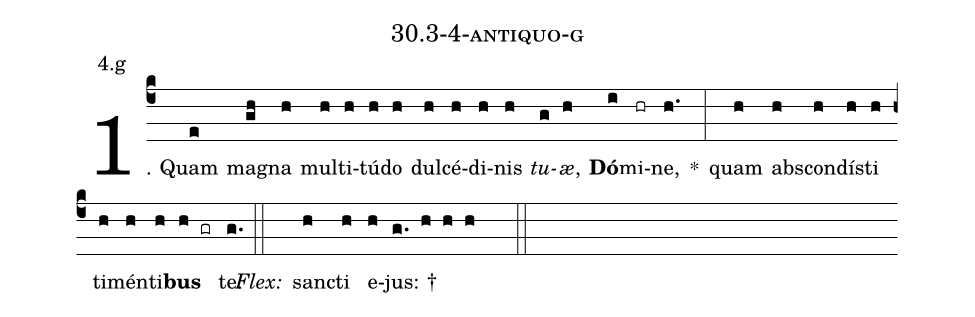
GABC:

name: 30.3-4-antiquo-g;
annotation: 4.g;
%%
(c4)1. Quam(e) ma(gh)gna(h) mul(h)ti(h)tú(h)do(h) dul(h)cé(h)di(h)nis(h) <i>tu</i>(g)<i>æ</i>,(h) <b>Dó</b>(i)mi(hr)ne,(h.) *(:) quam(h) abs(h)con(h)dís(h)ti(h) ti(h)mén(h)ti(h)<b>bus</b>(h gr) te.(g.) (::)
<i>Flex:</i>()  sanc(h)ti(h) e(h)jus: †(g. h h h  ::)
